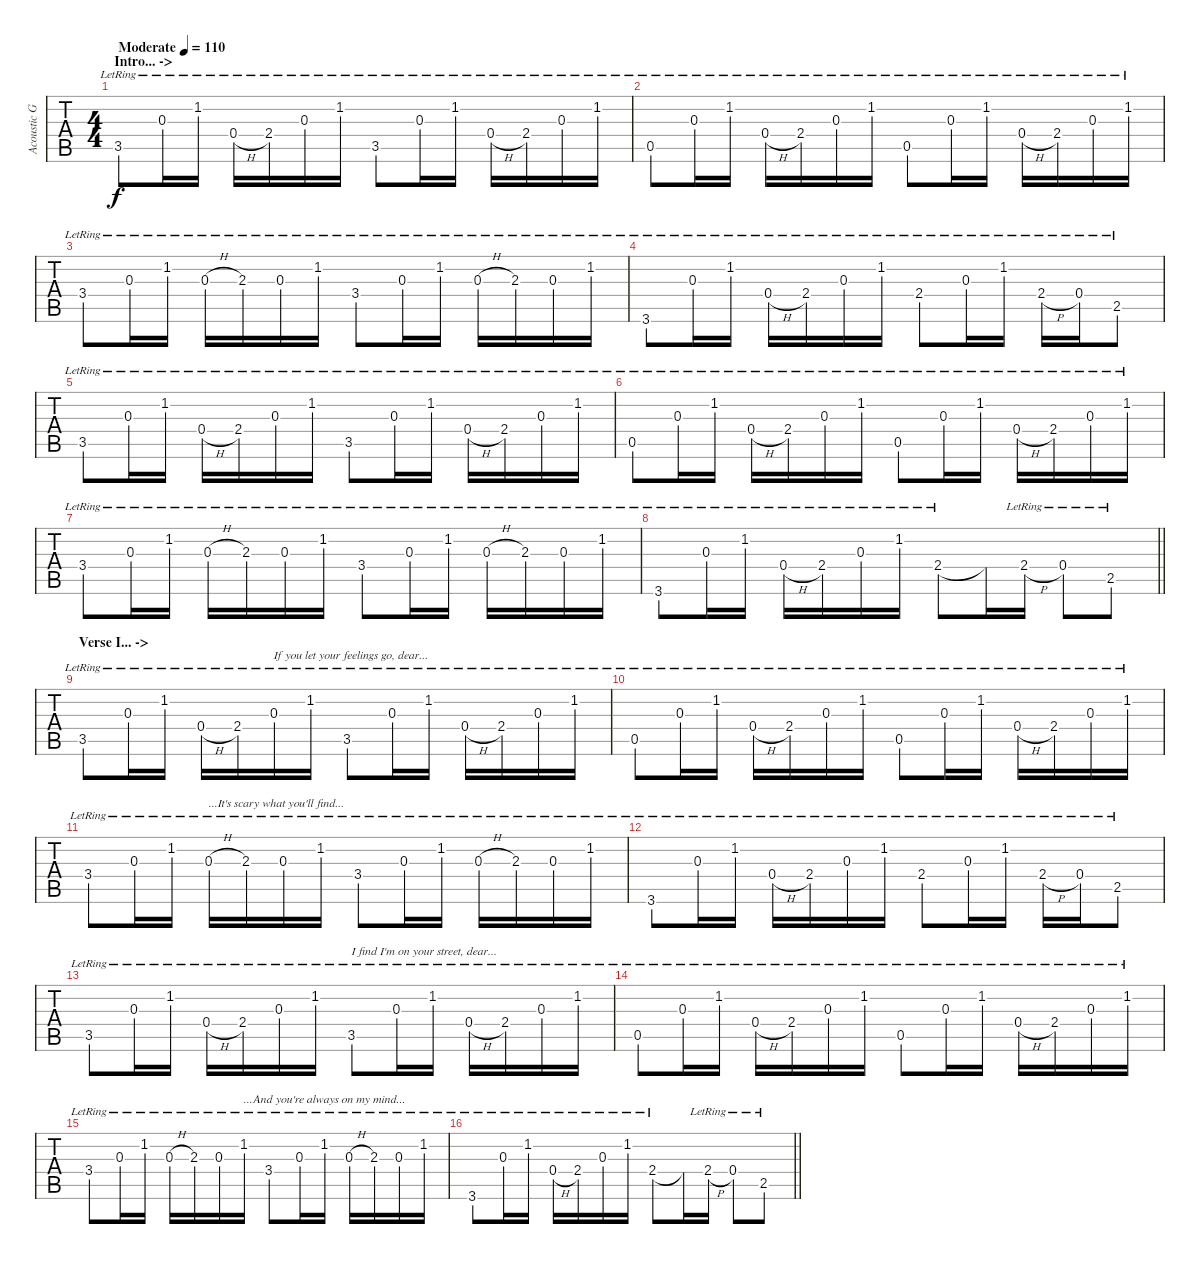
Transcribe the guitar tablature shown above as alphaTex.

\track ("Acoustic Guitar" "Acoustic G") {instrument acousticguitarsteel}
\staff {tabs}
\tuning (E4 B3 G3 D3 A2 E2) {hide}
\ts (4 4)
\section ("" "Intro... ->")
\tempo (110 "Moderate")
\clef g2
\ks c
3.5{lr}.8{dy f instrument acousticguitarsteel} 0.3{lr}.16 1.2{lr}.16 0.4{h lr}.16 2.4{lr}.16 0.3{lr}.16 1.2{lr}.16 3.5{lr}.8 0.3{lr}.16 1.2{lr}.16 0.4{h lr}.16 2.4{lr}.16 0.3{lr}.16 1.2{lr}.16 |
0.5{lr}.8 0.3{lr}.16 1.2{lr}.16 0.4{h lr}.16 2.4{lr}.16 0.3{lr}.16 1.2{lr}.16 0.5{lr}.8 0.3{lr}.16 1.2{lr}.16 0.4{h lr}.16 2.4{lr}.16 0.3{lr}.16 1.2{lr}.16 |
3.4{lr}.8 0.3{lr}.16 1.2{lr}.16 0.3{h lr}.16 2.3{lr}.16 0.3{lr}.16 1.2{lr}.16 3.4{lr}.8 0.3{lr}.16 1.2{lr}.16 0.3{h lr}.16 2.3{lr}.16 0.3{lr}.16 1.2{lr}.16 |
3.6{lr}.8 0.3{lr}.16 1.2{lr}.16 0.4{h lr}.16 2.4{lr}.16 0.3{lr}.16 1.2{lr}.16 2.4{lr}.8 0.3{lr}.16 1.2{lr}.16 2.4{h lr}.16 0.4{lr}.16 2.5{lr}.8 |
3.5{lr}.8 0.3{lr}.16 1.2{lr}.16 0.4{h lr}.16 2.4{lr}.16 0.3{lr}.16 1.2{lr}.16 3.5{lr}.8 0.3{lr}.16 1.2{lr}.16 0.4{h lr}.16 2.4{lr}.16 0.3{lr}.16 1.2{lr}.16 |
0.5{lr}.8 0.3{lr}.16 1.2{lr}.16 0.4{h lr}.16 2.4{lr}.16 0.3{lr}.16 1.2{lr}.16 0.5{lr}.8 0.3{lr}.16 1.2{lr}.16 0.4{h lr}.16 2.4{lr}.16 0.3{lr}.16 1.2{lr}.16 |
3.4{lr}.8 0.3{lr}.16 1.2{lr}.16 0.3{h lr}.16 2.3{lr}.16 0.3{lr}.16 1.2{lr}.16 3.4{lr}.8 0.3{lr}.16 1.2{lr}.16 0.3{h lr}.16 2.3{lr}.16 0.3{lr}.16 1.2{lr}.16 |
\barLineRight lightlight
3.6{lr}.8 0.3{lr}.16 1.2{lr}.16 0.4{h lr}.16 2.4{lr}.16 0.3{lr}.16 1.2{lr}.16 2.4{lr}.8 2.4{t}.16 2.4{h lr}.16 0.4{lr}.8 2.5{lr}.8 |
\section ("" "Verse I... ->")
3.5{lr}.8 0.3{lr}.16 1.2{lr}.16 0.4{h lr}.16 2.4{lr}.16 0.3{lr}.16{txt "If you let your feelings go, dear..."} 1.2{lr}.16 3.5{lr}.8 0.3{lr}.16 1.2{lr}.16 0.4{h lr}.16 2.4{lr}.16 0.3{lr}.16 1.2{lr}.16 |
0.5{lr}.8 0.3{lr}.16 1.2{lr}.16 0.4{h lr}.16 2.4{lr}.16 0.3{lr}.16 1.2{lr}.16 0.5{lr}.8 0.3{lr}.16 1.2{lr}.16 0.4{h lr}.16 2.4{lr}.16 0.3{lr}.16 1.2{lr}.16 |
3.4{lr}.8 0.3{lr}.16 1.2{lr}.16 0.3{h lr}.16{txt "...It's scary what you'll find..."} 2.3{lr}.16 0.3{lr}.16 1.2{lr}.16 3.4{lr}.8 0.3{lr}.16 1.2{lr}.16 0.3{h lr}.16 2.3{lr}.16 0.3{lr}.16 1.2{lr}.16 |
3.6{lr}.8 0.3{lr}.16 1.2{lr}.16 0.4{h lr}.16 2.4{lr}.16 0.3{lr}.16 1.2{lr}.16 2.4{lr}.8 0.3{lr}.16 1.2{lr}.16 2.4{h lr}.16 0.4{lr}.16 2.5{lr}.8 |
3.5{lr}.8 0.3{lr}.16 1.2{lr}.16 0.4{h lr}.16 2.4{lr}.16 0.3{lr}.16 1.2{lr}.16 3.5{lr}.8{txt "I find I'm on your street, dear..."} 0.3{lr}.16 1.2{lr}.16 0.4{h lr}.16 2.4{lr}.16 0.3{lr}.16 1.2{lr}.16 |
0.5{lr}.8 0.3{lr}.16 1.2{lr}.16 0.4{h lr}.16 2.4{lr}.16 0.3{lr}.16 1.2{lr}.16 0.5{lr}.8 0.3{lr}.16 1.2{lr}.16 0.4{h lr}.16 2.4{lr}.16 0.3{lr}.16 1.2{lr}.16 |
3.4{lr}.8 0.3{lr}.16 1.2{lr}.16 0.3{h lr}.16 2.3{lr}.16 0.3{lr}.16 1.2{lr}.16{txt "...And you're always on my mind..."} 3.4{lr}.8 0.3{lr}.16 1.2{lr}.16 0.3{h lr}.16 2.3{lr}.16 0.3{lr}.16 1.2{lr}.16 |
\barLineRight lightlight
3.6{lr}.8 0.3{lr}.16 1.2{lr}.16 0.4{h lr}.16 2.4{lr}.16 0.3{lr}.16 1.2{lr}.16 2.4{lr}.8 2.4{t}.16 2.4{h lr}.16 0.4{lr}.8 2.5{lr}.8
